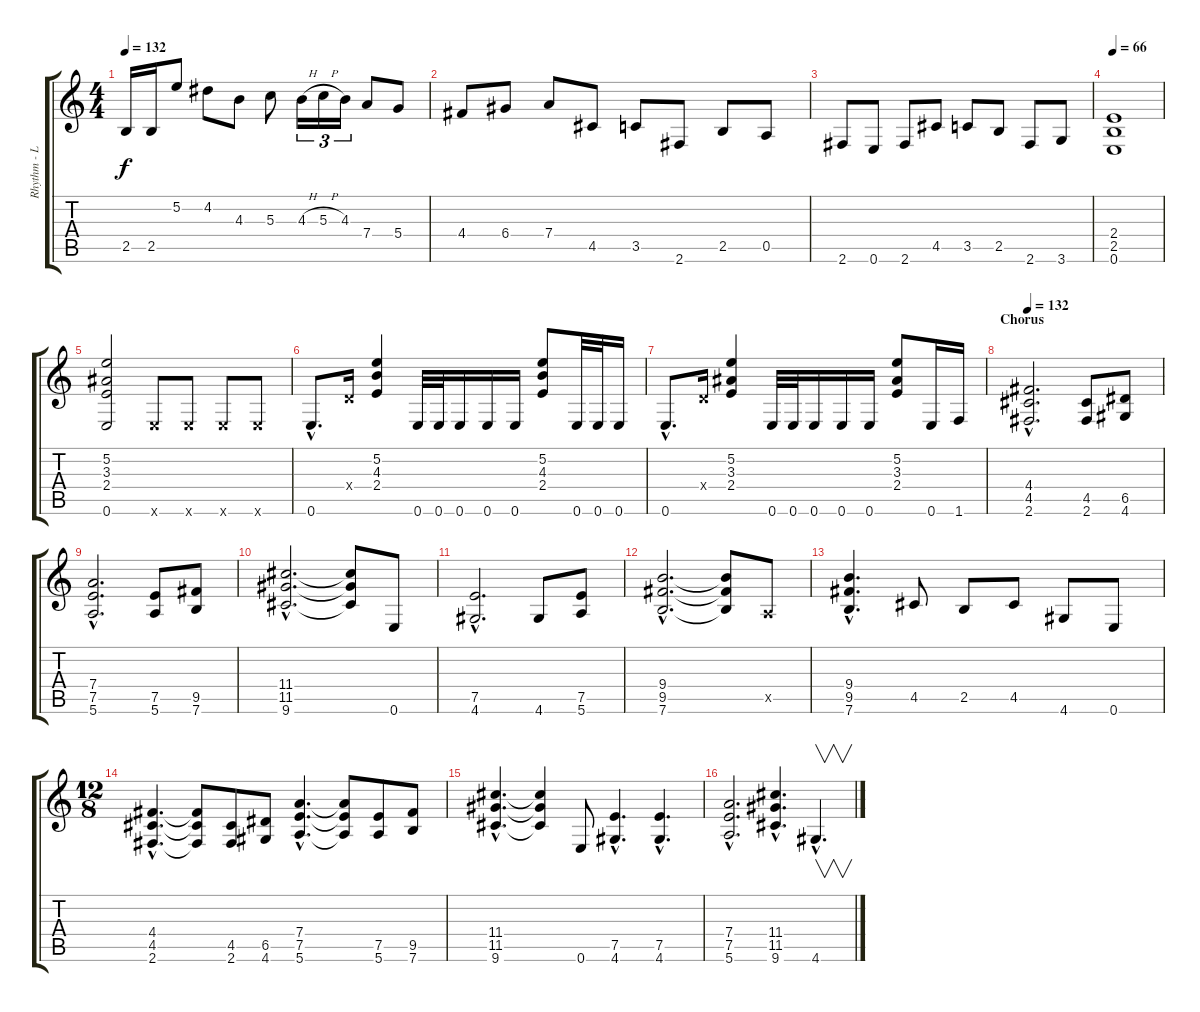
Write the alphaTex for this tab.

\track ("Rhythm - Lead Guitar" "Rhythm - L") {instrument distortionguitar}
\staff {score tabs}
\tuning (E4 B3 G3 D3 A2 E2) {hide}
\ts (4 4)
\tempo 132
\clef g2
\ks c
2.5.16{dy f} 2.5.16 5.2.8 4.2.8 4.3.8 5.3.8 4.3{h}.16{tu (3 2)} 5.3{h}.16{tu (3 2)} 4.3.16{tu (3 2)} 7.4.8 5.4.8 |
4.4.8 6.4.8 7.4.8 4.5.8 3.5.8 2.6.8 2.5.8 0.5.8 |
2.6.8 0.6.8 2.6.8 4.5.8 3.5.8 2.5.8 2.6.8 3.6.8 |
\tempo 66
(2.4 2.5 0.6).1 |
(5.2 3.3 2.4 0.6).2 0.6{x}.8 0.6{x}.8 0.6{x}.8 0.6{x}.8 |
0.6{hac}.8{d} 0.4{x}.16 (5.2 4.3 2.4).4 0.6.32 0.6.32 0.6.16 0.6.16 0.6.16 (5.2 4.3 2.4).8 0.6.32 0.6.32 0.6.16 |
0.6{hac}.8{d} 0.4{x}.16 (5.2 3.3 2.4).4 0.6.32 0.6.32 0.6.16 0.6.16 0.6.16 (5.2 3.3 2.4).8 0.6.16 1.6.16 |
\section ("" "Chorus")
\tempo 132
(4.4{hac} 4.5{hac} 2.6{hac}).2{d} (4.5 2.6).8 (6.5 4.6).8 |
(7.4{hac} 7.5{hac} 5.6{hac}).2{d} (7.5 5.6).8 (9.5 7.6).8 |
(11.4{hac} 11.5{hac} 9.6{hac}).2{d} (11.4{t} 11.5{t} 9.6{t}).8 0.6.8 |
(7.5{hac} 4.6{hac}).2{d} 4.6.8 (7.5 5.6).8 |
(9.4{hac} 9.5{hac} 7.6{hac}).2{d} (9.4{t} 9.5{t} 7.6{t}).8 0.5{x}.8 |
(9.4{hac} 9.5{hac} 7.6{hac}).4{d} 4.5.8 2.5.8 4.5.8 4.6.8 0.6.8 |
\ts (12 8)
(4.4{hac} 4.5{hac} 2.6{hac}).4{d} (4.4{t} 4.5{t} 2.6{t}).8 (4.5 2.6).8 (6.5 4.6).8 (7.4{hac} 7.5{hac} 5.6{hac}).4{d} (7.4{t} 7.5{t} 5.6{t}).8 (7.5 5.6).8 (9.5 7.6).8 |
(11.4{hac} 11.5{hac} 9.6{hac}).4{d} (11.4{t} 11.5{t} 9.6{t}).4 0.6.8 (7.5{hac} 4.6{hac}).4{d} (7.5{hac} 4.6{hac}).4{d} |
(7.4{hac} 7.5{hac} 5.6{hac}).2{d} (11.4{hac} 11.5{hac} 9.6{hac}).4{d} 4.6{hac}.4{v d}
